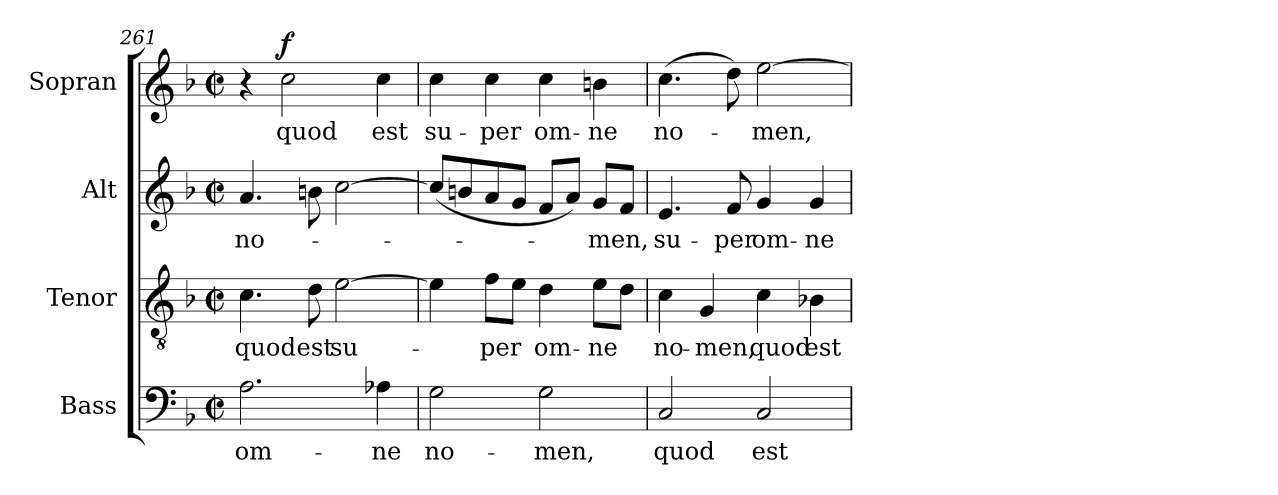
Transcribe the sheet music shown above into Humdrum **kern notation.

**kern	**text	**kern	**text	**kern	**text	**kern	**text	**dynam
*part4	*part4	*part3	*part3	*part2	*part2	*part1	*part1	*part1
*staff4	*staff4	*staff3	*staff3	*staff2	*staff2	*staff1	*staff1	*staff1
*I"Bass	*	*I"Tenor	*	*I"Alt	*	*I"Sopran	*	*
*I'B.	*	*I'T.	*	*I'A.	*	*I'S.	*	*
!!LO:PB:g=z
*clefF4	*	*clefGv2	*	*clefG2	*	*clefG2	*	*
*k[b-]	*	*k[b-]	*	*k[b-]	*	*k[b-]	*	*
*F:	*	*F:	*	*F:	*	*F:	*	*
*M2/2	*	*M2/2	*	*M2/2	*	*M2/2	*	*
*met(c|)	*	*met(c|)	*	*met(c|)	*	*met(c|)	*	*
=261	=261	=261	=261	=261	=261	=261	=261	=261
!	!LO:LY:b	!	!LO:LY:b	!	!LO:LY:b	!	!	!
2.A\	om-	4.c\	quod	4.a/	no-	4r	.	.
!	!	!	!	!	!	!	!LO:LY:b	!LO:DY:a
.	.	.	.	.	.	2cc\	quod	f
!	!	!	!LO:LY:b	!	!	!	!	!
.	.	8d\	est	8bn\	.	.	.	.
!	!	!	!LO:LY:b	!	!	!	!	!
.	.	[2e\	su-	[2cc\	.	.	.	.
!	!LO:LY:b	!	!	!	!	!	!LO:LY:b	!
4A-X\	-ne	.	.	.	.	4cc\	est	.
=262	=262	=262	=262	=262	=262	=262	=262	=262
!	!LO:LY:b	!	!	!	!	!	!LO:LY:b	!
2G\	no-	4e\]	.	(<8cc/L]	.	4cc\	su-	.
.	.	.	.	8bn/	.	.	.	.
!	!	!	!LO:LY:b	!	!	!	!LO:LY:b	!
.	.	8f\L	-per	8a/	.	4cc\	-per	.
.	.	8e\J	.	8g/J	.	.	.	.
!	!LO:LY:b	!	!LO:LY:b	!	!	!	!LO:LY:b	!
2G\	-men,	4d\	om-	8f/L	.	4cc\	om-	.
.	.	.	.	8a/J)	.	.	.	.
!	!	!	!LO:LY:b	!	!LO:LY:b	!	!LO:LY:b	!
.	.	8e\L	-ne	8g/L	-men,	4bn\	-ne	.
.	.	8d\J	.	8f/J	.	.	.	.
=263	=263	=263	=263	=263	=263	=263	=263	=263
!	!LO:LY:b	!	!LO:LY:b	!	!LO:LY:b	!	!LO:LY:b	!
2C/	quod	4c\	no-	4.e/	su-	(>4.cc\	no-	.
!	!	!	!LO:LY:b	!	!	!	!	!
.	.	4G/	-men,	.	.	.	.	.
!	!	!	!	!	!LO:LY:b	!	!	!
.	.	.	.	8f/	-per	8dd\)	.	.
!	!LO:LY:b	!	!LO:LY:b	!	!LO:LY:b	!	!LO:LY:b	!
2C/	est	4c\	quod	4g/	om-	[2ee\	-men,	.
!	!	!	!LO:LY:b	!	!LO:LY:b	!	!	!
.	.	4B-X\	est	4g/	-ne	.	.	.
=	=	=	=	=	=	=	=	=
*-	*-	*-	*-	*-	*-	*-	*-	*-
